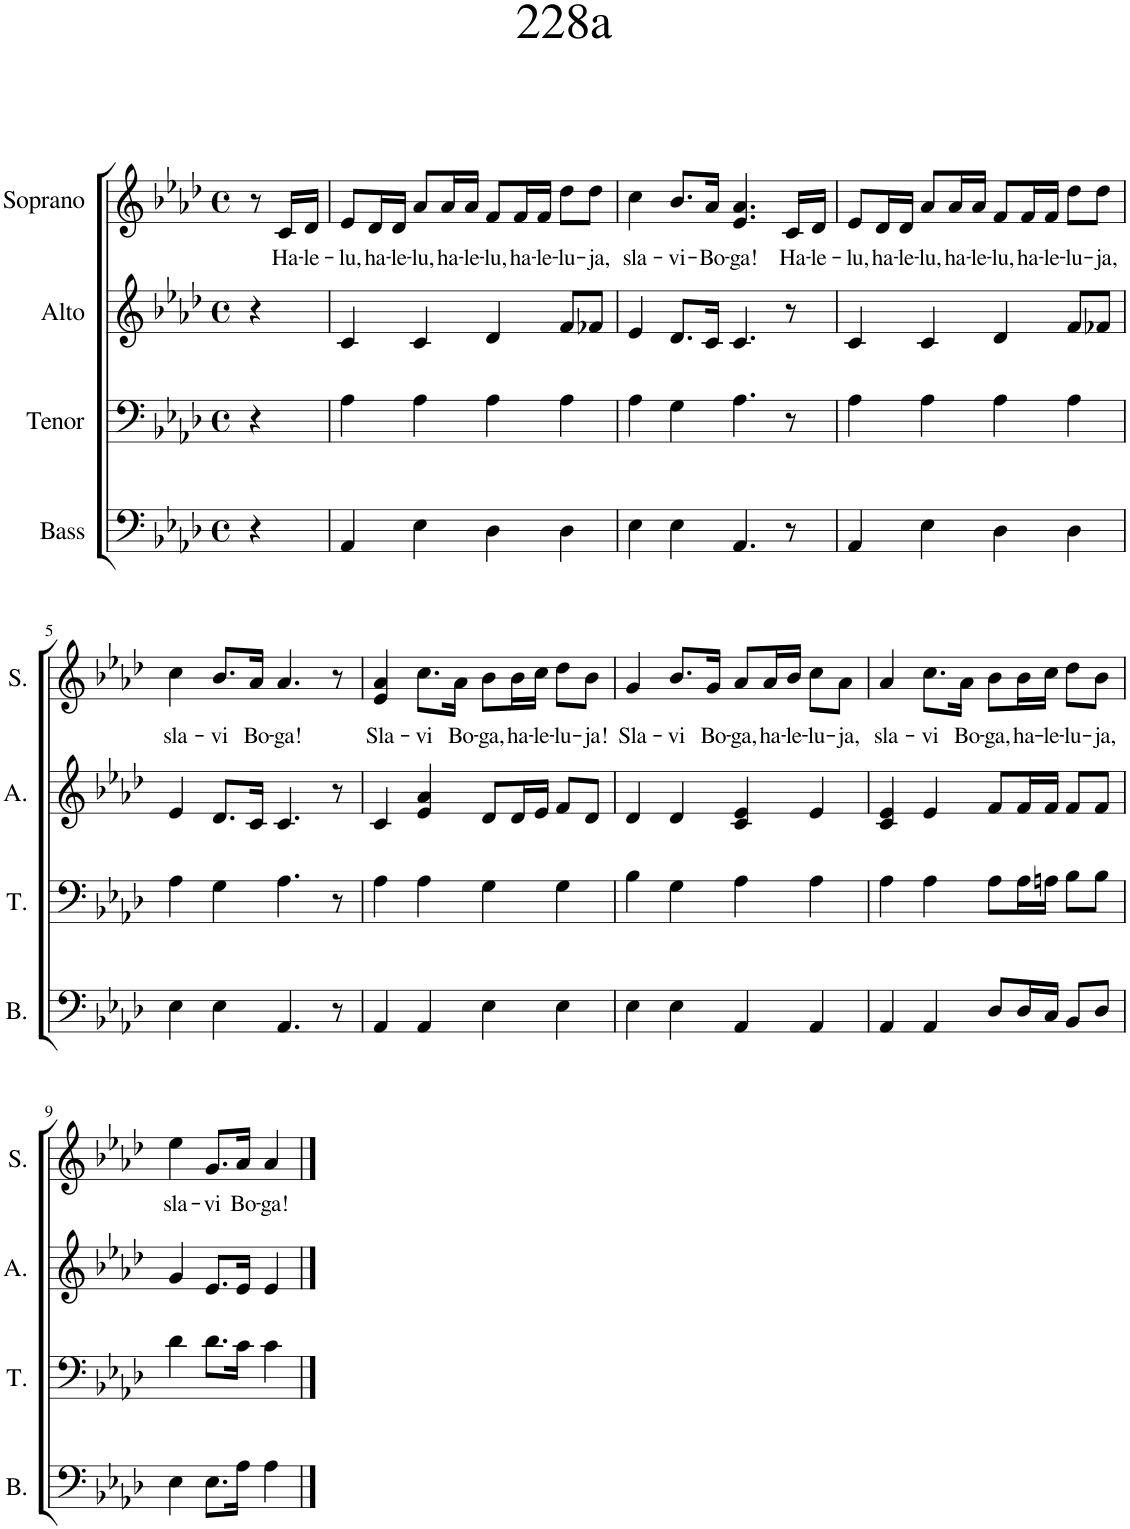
**kern	**kern	**kern	**kern	**text
*part4	*part3	*part2	*part1	*part1
*staff4	*staff3	*staff2	*staff1	*staff1
*I"Bass	*I"Tenor	*I"Alto	*I"Soprano	*
*I'B.	*I'T.	*I'A.	*I'S.	*
*clefF4	*clefF4	*clefG2	*clefG2	*
*k[b-e-a-d-]	*k[b-e-a-d-]	*k[b-e-a-d-]	*k[b-e-a-d-]	*
*M4/4	*M4/4	*M4/4	*M4/4	*
*met(c)	*met(c)	*met(c)	*met(c)	*
=1	=1	=1	=1	=1
4r	4r	4r	8r	.
!	!	!	!	!LO:LY:b
.	.	.	16c/LL	Ha-
!	!	!	!	!LO:LY:b
.	.	.	16d-/JJ	-le-
=2	=2	=2	=2	=2
!	!	!	!	!LO:LY:b
4AA-/	4A-\	4c/	8e-/L	-lu,
!	!	!	!	!LO:LY:b
.	.	.	16d-/L	ha-
!	!	!	!	!LO:LY:b
.	.	.	16d-/JJ	-le-
!	!	!	!	!LO:LY:b
4E-\	4A-\	4c/	8a-/L	-lu,
!	!	!	!	!LO:LY:b
.	.	.	16a-/L	ha-
!	!	!	!	!LO:LY:b
.	.	.	16a-/JJ	-le-
!	!	!	!	!LO:LY:b
4D-\	4A-\	4d-/	8f/L	-lu,
!	!	!	!	!LO:LY:b
.	.	.	16f/L	ha-
!	!	!	!	!LO:LY:b
.	.	.	16f/JJ	-le-
!	!	!	!	!LO:LY:b
4D-\	4A-\	8f/L	8dd-\L	-lu-
!	!	!	!	!LO:LY:b
.	.	8f-X/J	8dd-\J	-ja,
=3	=3	=3	=3	=3
!	!	!	!	!LO:LY:b
4E-\	4A-\	4e-/	4cc\	sla-
!	!	!	!	!LO:LY:b
4E-\	4G\	8.d-/L	8.b-/L	-vi-
!	!	!	!	!LO:LY:b
.	.	16c/Jk	16a-/Jk	-Bo-
!	!	!	!	!LO:LY:b
4.AA-/	4.A-\	4.c/	4.e-/ 4.a-/	-ga!
!	!	!	!	!LO:LY:b
8r	8r	8r	16c/LL	Ha-
!	!	!	!	!LO:LY:b
.	.	.	16d-/JJ	-le-
=4	=4	=4	=4	=4
!	!	!	!	!LO:LY:b
4AA-/	4A-\	4c/	8e-/L	-lu,
!	!	!	!	!LO:LY:b
.	.	.	16d-/L	ha-
!	!	!	!	!LO:LY:b
.	.	.	16d-/JJ	-le-
!	!	!	!	!LO:LY:b
4E-\	4A-\	4c/	8a-/L	-lu,
!	!	!	!	!LO:LY:b
.	.	.	16a-/L	ha-
!	!	!	!	!LO:LY:b
.	.	.	16a-/JJ	-le-
!	!	!	!	!LO:LY:b
4D-\	4A-\	4d-/	8f/L	-lu,
!	!	!	!	!LO:LY:b
.	.	.	16f/L	ha-
!	!	!	!	!LO:LY:b
.	.	.	16f/JJ	-le-
!	!	!	!	!LO:LY:b
4D-\	4A-\	8f/L	8dd-\L	-lu-
!	!	!	!	!LO:LY:b
.	.	8f-X/J	8dd-\J	-ja,
!!LO:LB:g=z
=5	=5	=5	=5	=5
!	!	!	!	!LO:LY:b
4E-\	4A-\	4e-/	4cc\	sla-
!	!	!	!	!LO:LY:b
4E-\	4G\	8.d-/L	8.b-/L	-vi
!	!	!	!	!LO:LY:b
.	.	16c/Jk	16a-/Jk	Bo-
!	!	!	!	!LO:LY:b
4.AA-/	4.A-\	4.c/	4.a-/	-ga!
8r	8r	8r	8r	.
=6	=6	=6	=6	=6
!	!	!	!	!LO:LY:b
4AA-/	4A-\	4c/	4e-/ 4a-/	Sla-
!	!	!	!	!LO:LY:b
4AA-/	4A-\	4e-/ 4a-/	8.cc\L	-vi
!	!	!	!	!LO:LY:b
.	.	.	16a-\Jk	Bo-
!	!	!	!	!LO:LY:b
4E-\	4G\	8d-/L	8b-\L	-ga,
!	!	!	!	!LO:LY:b
.	.	16d-/L	16b-\L	ha-
!	!	!	!	!LO:LY:b
.	.	16e-/JJ	16cc\JJ	-le-
!	!	!	!	!LO:LY:b
4E-\	4G\	8f/L	8dd-\L	-lu-
!	!	!	!	!LO:LY:b
.	.	8d-/J	8b-\J	-ja!
=7	=7	=7	=7	=7
!	!	!	!	!LO:LY:b
4E-\	4B-\	4d-/	4g/	Sla-
!	!	!	!	!LO:LY:b
4E-\	4G\	4d-/	8.b-/L	-vi
!	!	!	!	!LO:LY:b
.	.	.	16g/Jk	Bo-
!	!	!	!	!LO:LY:b
4AA-/	4A-\	4c/ 4e-/	8a-/L	-ga,
!	!	!	!	!LO:LY:b
.	.	.	16a-/L	ha-
!	!	!	!	!LO:LY:b
.	.	.	16b-/JJ	-le-
!	!	!	!	!LO:LY:b
4AA-/	4A-\	4e-/	8cc\L	-lu-
!	!	!	!	!LO:LY:b
.	.	.	8a-\J	-ja,
=8	=8	=8	=8	=8
!	!	!	!	!LO:LY:b
4AA-/	4A-\	4c/ 4e-/	4a-/	sla-
!	!	!	!	!LO:LY:b
4AA-/	4A-\	4e-/	8.cc\L	-vi
!	!	!	!	!LO:LY:b
.	.	.	16a-\Jk	Bo-
!	!	!	!	!LO:LY:b
8D-/L	8A-\L	8f/L	8b-\L	-ga,
!	!	!	!	!LO:LY:b
16D-/L	16A-\L	16f/L	16b-\L	ha-
!	!	!	!	!LO:LY:b
16C/JJ	16An\JJ	16f/JJ	16cc\JJ	-le-
!	!	!	!	!LO:LY:b
8BB-/L	8B-\L	8f/L	8dd-\L	-lu-
!	!	!	!	!LO:LY:b
8D-/J	8B-\J	8f/J	8b-\J	-ja,
!!LO:LB:g=z
=9	=9	=9	=9	=9
!	!	!	!	!LO:LY:b
4E-\	4d-\	4g/	4ee-\	sla-
!	!	!	!	!LO:LY:b
8.E-\L	8.d-\L	8.e-/L	8.g/L	-vi
!	!	!	!	!LO:LY:b
16A-\Jk	16c\Jk	16e-/Jk	16a-/Jk	Bo-
!	!	!	!	!LO:LY:b
4A-\	4c\	4e-/	4a-/	-ga!
==	==	==	==	==
*-	*-	*-	*-	*-
